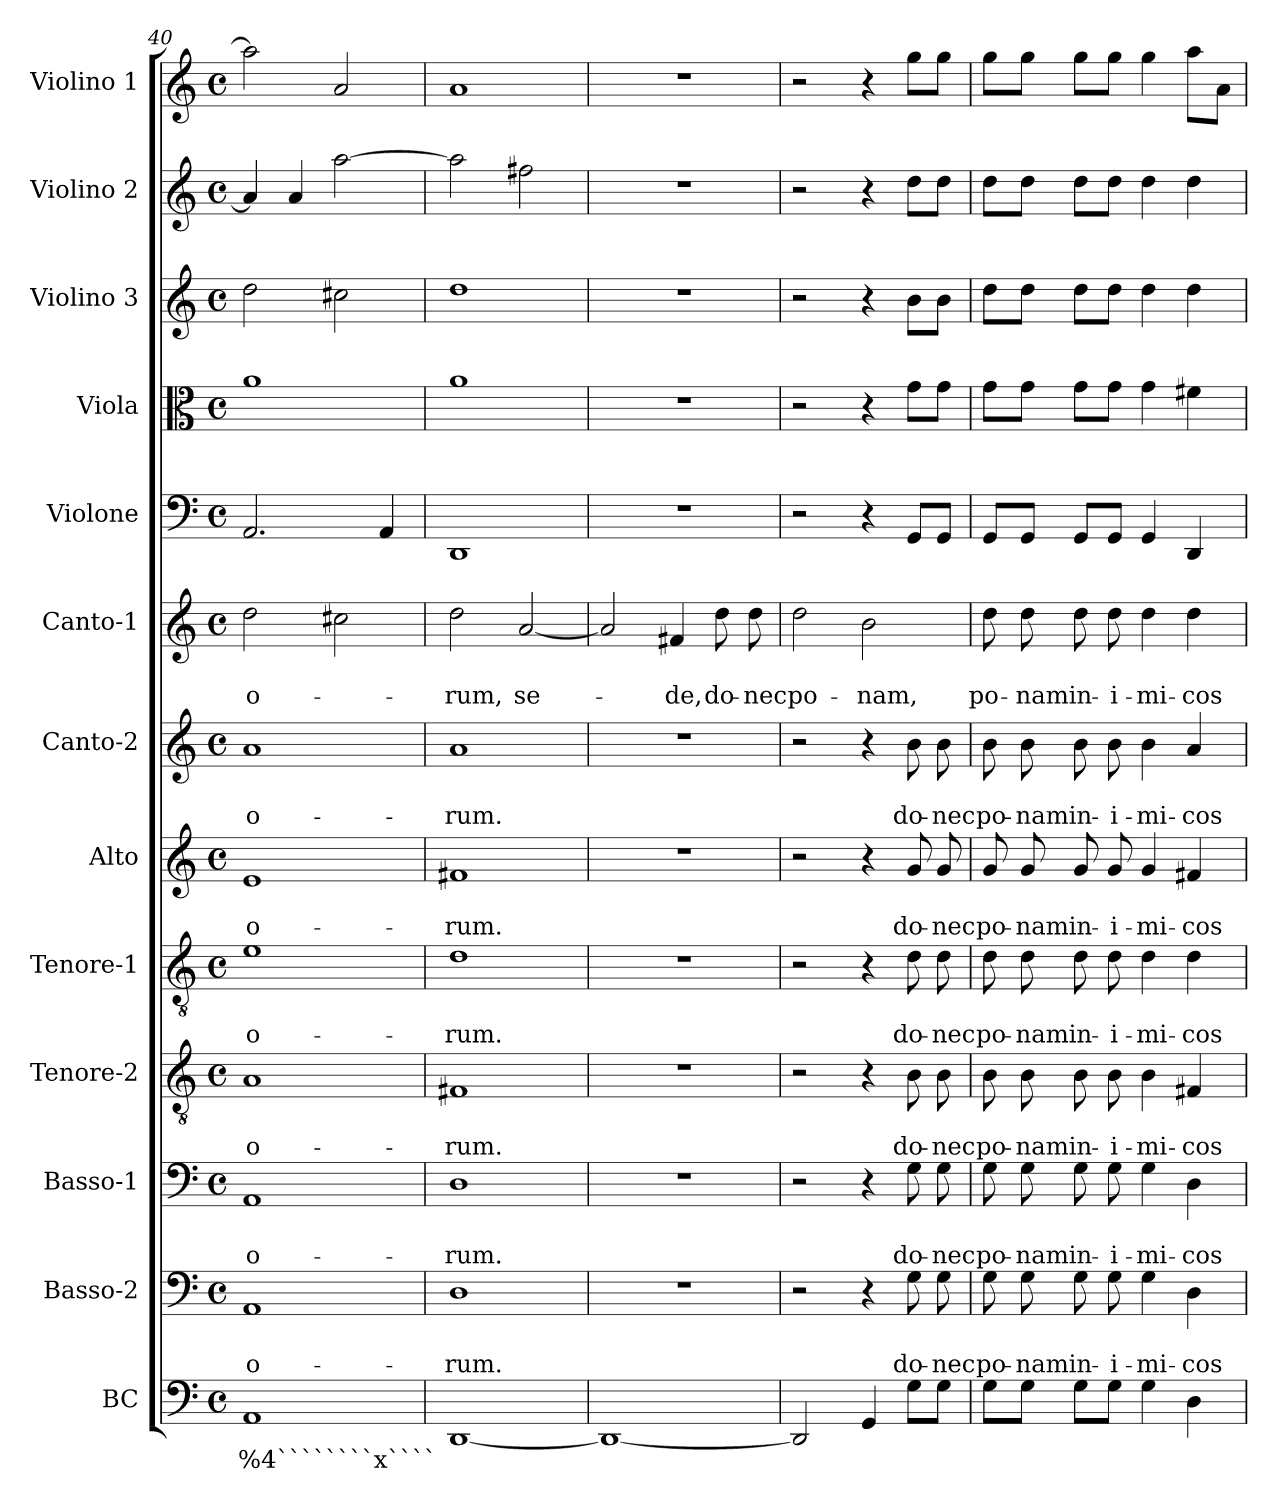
**kern	**text	**kern	**text	**text	**kern	**text	**text	**kern	**text	**text	**kern	**text	**text	**kern	**text	**text	**kern	**text	**text	**kern	**text	**text	**kern	**kern	**kern	**kern	**kern
*part13	*part13	*part12	*part12	*part12	*part11	*part11	*part11	*part10	*part10	*part10	*part9	*part9	*part9	*part8	*part8	*part8	*part7	*part7	*part7	*part6	*part6	*part6	*part5	*part4	*part3	*part2	*part1
*staff13	*staff13	*staff12	*staff12	*staff12	*staff11	*staff11	*staff11	*staff10	*staff10	*staff10	*staff9	*staff9	*staff9	*staff8	*staff8	*staff8	*staff7	*staff7	*staff7	*staff6	*staff6	*staff6	*staff5	*staff4	*staff3	*staff2	*staff1
*I"BC	*	*I"Basso-2	*	*	*I"Basso-1	*	*	*I"Tenore-2	*	*	*I"Tenore-1	*	*	*I"Alto	*	*	*I"Canto-2	*	*	*I"Canto-1	*	*	*I"Violone	*I"Viola	*I"Violino 3	*I"Violino 2	*I"Violino 1
*I'Bc	*	*I'B2	*	*	*I'B1	*	*	*I'T2	*	*	*I'T1	*	*	*I'A	*	*	*I'C2	*	*	*I'C1	*	*	*	*I'Va	*I'V3	*I'V2	*I'V1
!!LO:PB:g=z
*clefF4	*	*clefF4	*	*	*clefF4	*	*	*clefGv2	*	*	*clefGv2	*	*	*clefG2	*	*	*clefG2	*	*	*clefG2	*	*	*clefF4	*clefC3	*clefG2	*clefG2	*clefG2
*k[]	*	*k[]	*	*	*k[]	*	*	*k[]	*	*	*k[]	*	*	*k[]	*	*	*k[]	*	*	*k[]	*	*	*k[]	*k[]	*k[]	*k[]	*k[]
*C:	*	*C:	*	*	*C:	*	*	*C:	*	*	*C:	*	*	*C:	*	*	*C:	*	*	*C:	*	*	*C:	*C:	*C:	*C:	*C:
*M4/4	*	*M4/4	*	*	*M4/4	*	*	*M4/4	*	*	*M4/4	*	*	*M4/4	*	*	*M4/4	*	*	*M4/4	*	*	*M4/4	*M4/4	*M4/4	*M4/4	*M4/4
*met(c)	*	*met(c)	*	*	*met(c)	*	*	*met(c)	*	*	*met(c)	*	*	*met(c)	*	*	*met(c)	*	*	*met(c)	*	*	*met(c)	*met(c)	*met(c)	*met(c)	*met(c)
=40	=40	=40	=40	=40	=40	=40	=40	=40	=40	=40	=40	=40	=40	=40	=40	=40	=40	=40	=40	=40	=40	=40	=40	=40	=40	=40	=40
!	!LO:LY:b	!	!	!LO:LY:b	!	!	!LO:LY:b	!	!	!LO:LY:b	!	!	!LO:LY:b	!	!	!LO:LY:b	!	!	!LO:LY:b	!	!	!LO:LY:b	!	!	!	!	!
1AA	%4````````x````	1AA	.	-o-	1AA	.	-o-	1A	.	-o-	1e	.	-o-	1e	.	-o-	1a	.	-o-	2dd\	.	-o-	2.AA/	1a	2dd\	4a/]	2aa\]
.	.	.	.	.	.	.	.	.	.	.	.	.	.	.	.	.	.	.	.	.	.	.	.	.	.	4a/	.
.	.	.	.	.	.	.	.	.	.	.	.	.	.	.	.	.	.	.	.	2cc#X\	.	.	.	.	2cc#X\	[2aa\	2a/
.	.	.	.	.	.	.	.	.	.	.	.	.	.	.	.	.	.	.	.	.	.	.	4AA/	.	.	.	.
=41	=41	=41	=41	=41	=41	=41	=41	=41	=41	=41	=41	=41	=41	=41	=41	=41	=41	=41	=41	=41	=41	=41	=41	=41	=41	=41	=41
!	!	!	!	!LO:LY:b	!	!	!LO:LY:b	!	!	!LO:LY:b	!	!	!LO:LY:b	!	!	!LO:LY:b	!	!	!LO:LY:b	!	!	!LO:LY:b	!	!	!	!	!
[1DD	.	1D	.	-rum.	1D	.	-rum.	1F#X	.	-rum.	1d	.	-rum.	1f#X	.	-rum.	1a	.	-rum.	2dd\	.	-rum,	1DD	1a	1dd	2aa\]	1a
!	!	!	!	!	!	!	!	!	!	!	!	!	!	!	!	!	!	!	!	!	!	!LO:LY:b	!	!	!	!	!
.	.	.	.	.	.	.	.	.	.	.	.	.	.	.	.	.	.	.	.	[2a/	.	se-	.	.	.	2ff#X\	.
=42	=42	=42	=42	=42	=42	=42	=42	=42	=42	=42	=42	=42	=42	=42	=42	=42	=42	=42	=42	=42	=42	=42	=42	=42	=42	=42	=42
1DD_	.	1r	.	.	1r	.	.	1r	.	.	1r	.	.	1r	.	.	1r	.	.	2a/]	.	.	1r	1r	1r	1r	1r
!	!	!	!	!	!	!	!	!	!	!	!	!	!	!	!	!	!	!	!	!	!	!LO:LY:b	!	!	!	!	!
.	.	.	.	.	.	.	.	.	.	.	.	.	.	.	.	.	.	.	.	4f#X/	.	-de,	.	.	.	.	.
!	!	!	!	!	!	!	!	!	!	!	!	!	!	!	!	!	!	!	!	!	!	!LO:LY:b	!	!	!	!	!
.	.	.	.	.	.	.	.	.	.	.	.	.	.	.	.	.	.	.	.	8dd\	.	do-	.	.	.	.	.
!	!	!	!	!	!	!	!	!	!	!	!	!	!	!	!	!	!	!	!	!	!	!LO:LY:b	!	!	!	!	!
.	.	.	.	.	.	.	.	.	.	.	.	.	.	.	.	.	.	.	.	8dd\	.	-nec	.	.	.	.	.
=43	=43	=43	=43	=43	=43	=43	=43	=43	=43	=43	=43	=43	=43	=43	=43	=43	=43	=43	=43	=43	=43	=43	=43	=43	=43	=43	=43
!	!	!	!	!	!	!	!	!	!	!	!	!	!	!	!	!	!	!	!	!	!	!LO:LY:b	!	!	!	!	!
2DD/]	.	2r	.	.	2r	.	.	2r	.	.	2r	.	.	2r	.	.	2r	.	.	2dd\	.	po-	2r	2r	2r	2r	2r
!	!	!	!	!	!	!	!	!	!	!	!	!	!	!	!	!	!	!	!	!	!	!LO:LY:b	!	!	!	!	!
4GG/	.	4r	.	.	4r	.	.	4r	.	.	4r	.	.	4r	.	.	4r	.	.	2b\	.	-nam,	4r	4r	4r	4r	4r
!	!	!	!	!LO:LY:b	!	!	!LO:LY:b	!	!	!LO:LY:b	!	!	!LO:LY:b	!	!	!LO:LY:b	!	!	!LO:LY:b	!	!	!	!	!	!	!	!
8G\L	.	8G\	.	do-	8G\	.	do-	8B\	.	do-	8d\	.	do-	8g/	.	do-	8b\	.	do-	.	.	.	8GG/L	8g\L	8b\L	8dd\L	8gg\L
!	!	!	!	!LO:LY:b	!	!	!LO:LY:b	!	!	!LO:LY:b	!	!	!LO:LY:b	!	!	!LO:LY:b	!	!	!LO:LY:b	!	!	!	!	!	!	!	!
8G\J	.	8G\	.	-nec	8G\	.	-nec	8B\	.	-nec	8d\	.	-nec	8g/	.	-nec	8b\	.	-nec	.	.	.	8GG/J	8g\J	8b\J	8dd\J	8gg\J
=44	=44	=44	=44	=44	=44	=44	=44	=44	=44	=44	=44	=44	=44	=44	=44	=44	=44	=44	=44	=44	=44	=44	=44	=44	=44	=44	=44
!	!	!	!	!LO:LY:b	!	!	!LO:LY:b	!	!	!LO:LY:b	!	!	!LO:LY:b	!	!	!LO:LY:b	!	!	!LO:LY:b	!	!	!LO:LY:b	!	!	!	!	!
8G\L	.	8G\	.	po-	8G\	.	po-	8B\	.	po-	8d\	.	po-	8g/	.	po-	8b\	.	po-	8dd\	.	po-	8GG/L	8g\L	8dd\L	8dd\L	8gg\L
!	!	!	!	!LO:LY:b	!	!	!LO:LY:b	!	!	!LO:LY:b	!	!	!LO:LY:b	!	!	!LO:LY:b	!	!	!LO:LY:b	!	!	!LO:LY:b	!	!	!	!	!
8G\J	.	8G\	.	-nam	8G\	.	-nam	8B\	.	-nam	8d\	.	-nam	8g/	.	-nam	8b\	.	-nam	8dd\	.	-nam	8GG/J	8g\J	8dd\J	8dd\J	8gg\J
!	!	!	!	!LO:LY:b	!	!	!LO:LY:b	!	!	!LO:LY:b	!	!	!LO:LY:b	!	!	!LO:LY:b	!	!	!LO:LY:b	!	!	!LO:LY:b	!	!	!	!	!
8G\L	.	8G\	.	in-	8G\	.	in-	8B\	.	in-	8d\	.	in-	8g/	.	in-	8b\	.	in-	8dd\	.	in-	8GG/L	8g\L	8dd\L	8dd\L	8gg\L
!	!	!	!	!LO:LY:b	!	!	!LO:LY:b	!	!	!LO:LY:b	!	!	!LO:LY:b	!	!	!LO:LY:b	!	!	!LO:LY:b	!	!	!LO:LY:b	!	!	!	!	!
8G\J	.	8G\	.	-i-	8G\	.	-i-	8B\	.	-i-	8d\	.	-i-	8g/	.	-i-	8b\	.	-i-	8dd\	.	-i-	8GG/J	8g\J	8dd\J	8dd\J	8gg\J
!	!	!	!	!LO:LY:b	!	!	!LO:LY:b	!	!	!LO:LY:b	!	!	!LO:LY:b	!	!	!LO:LY:b	!	!	!LO:LY:b	!	!	!LO:LY:b	!	!	!	!	!
4G\	.	4G\	.	-mi-	4G\	.	-mi-	4B\	.	-mi-	4d\	.	-mi-	4g/	.	-mi-	4b\	.	-mi-	4dd\	.	-mi-	4GG/	4g\	4dd\	4dd\	4gg\
!	!	!	!	!LO:LY:b	!	!	!LO:LY:b	!	!	!LO:LY:b	!	!	!LO:LY:b	!	!	!LO:LY:b	!	!	!LO:LY:b	!	!	!LO:LY:b	!	!	!	!	!
4D\	.	4D\	.	-cos	4D\	.	-cos	4F#X/	.	-cos	4d\	.	-cos	4f#X/	.	-cos	4a/	.	-cos	4dd\	.	-cos	4DD/	4f#X\	4dd\	4dd\	8aa\L
.	.	.	.	.	.	.	.	.	.	.	.	.	.	.	.	.	.	.	.	.	.	.	.	.	.	.	8a\J
=	=	=	=	=	=	=	=	=	=	=	=	=	=	=	=	=	=	=	=	=	=	=	=	=	=	=	=
*-	*-	*-	*-	*-	*-	*-	*-	*-	*-	*-	*-	*-	*-	*-	*-	*-	*-	*-	*-	*-	*-	*-	*-	*-	*-	*-	*-
